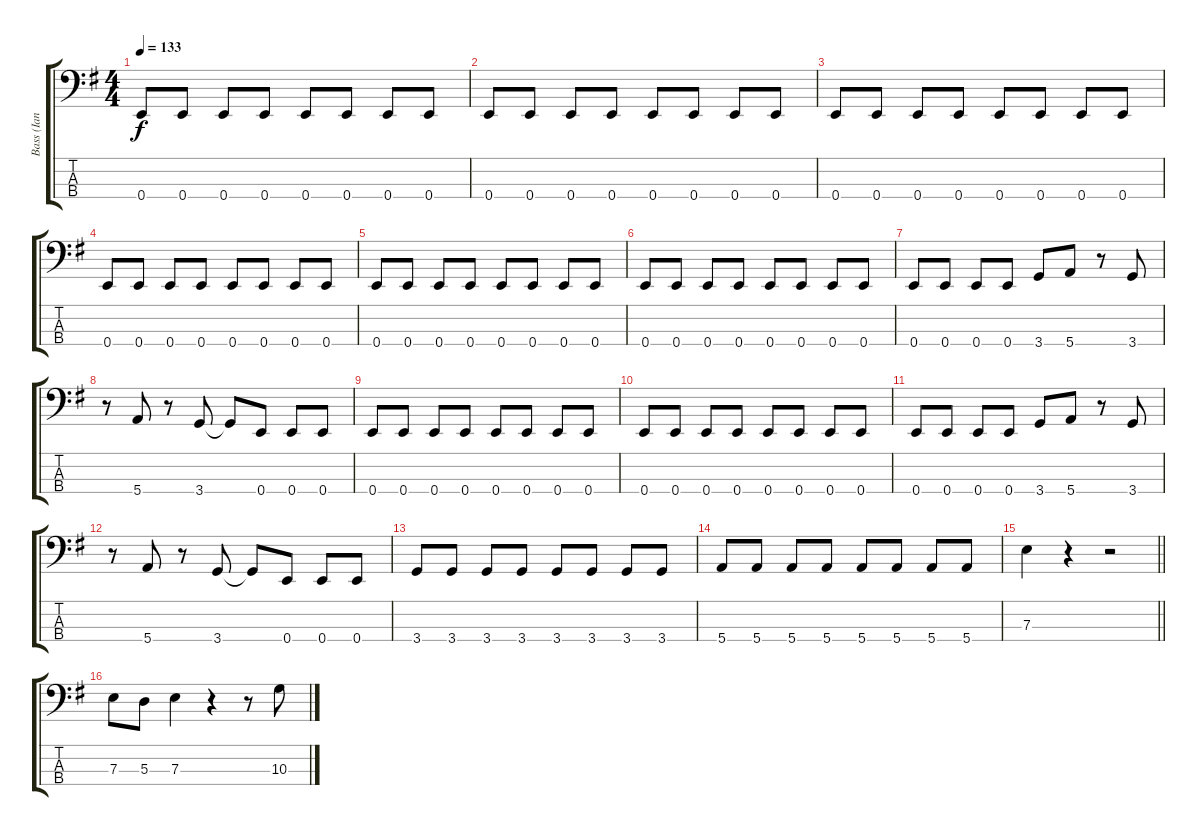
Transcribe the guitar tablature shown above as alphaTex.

\track ("Bass (Ian Hill)" "Bass (Ian ") {instrument electricbassfinger}
\staff {score tabs}
\tuning (G2 D2 A1 E1) {hide}
\ts (4 4)
\tempo 133
\clef f4
\ks g
0.4.8{dy f} 0.4.8 0.4.8 0.4.8 0.4.8 0.4.8 0.4.8 0.4.8 |
0.4.8 0.4.8 0.4.8 0.4.8 0.4.8 0.4.8 0.4.8 0.4.8 |
0.4.8 0.4.8 0.4.8 0.4.8 0.4.8 0.4.8 0.4.8 0.4.8 |
0.4.8 0.4.8 0.4.8 0.4.8 0.4.8 0.4.8 0.4.8 0.4.8 |
0.4.8 0.4.8 0.4.8 0.4.8 0.4.8 0.4.8 0.4.8 0.4.8 |
0.4.8 0.4.8 0.4.8 0.4.8 0.4.8 0.4.8 0.4.8 0.4.8 |
0.4.8 0.4.8 0.4.8 0.4.8 3.4.8 5.4.8 r.8 3.4.8 |
r.8 5.4.8 r.8 3.4.8 3.4{t}.8 0.4.8 0.4.8 0.4.8 |
0.4.8 0.4.8 0.4.8 0.4.8 0.4.8 0.4.8 0.4.8 0.4.8 |
0.4.8 0.4.8 0.4.8 0.4.8 0.4.8 0.4.8 0.4.8 0.4.8 |
0.4.8 0.4.8 0.4.8 0.4.8 3.4.8 5.4.8 r.8 3.4.8 |
r.8 5.4.8 r.8 3.4.8 3.4{t}.8 0.4.8 0.4.8 0.4.8 |
3.4.8 3.4.8 3.4.8 3.4.8 3.4.8 3.4.8 3.4.8 3.4.8 |
5.4.8 5.4.8 5.4.8 5.4.8 5.4.8 5.4.8 5.4.8 5.4.8 |
\barLineRight lightlight
7.3.4 r.4 r.2 |
7.3.8 5.3.8 7.3.4 r.4 r.8 10.3.8
